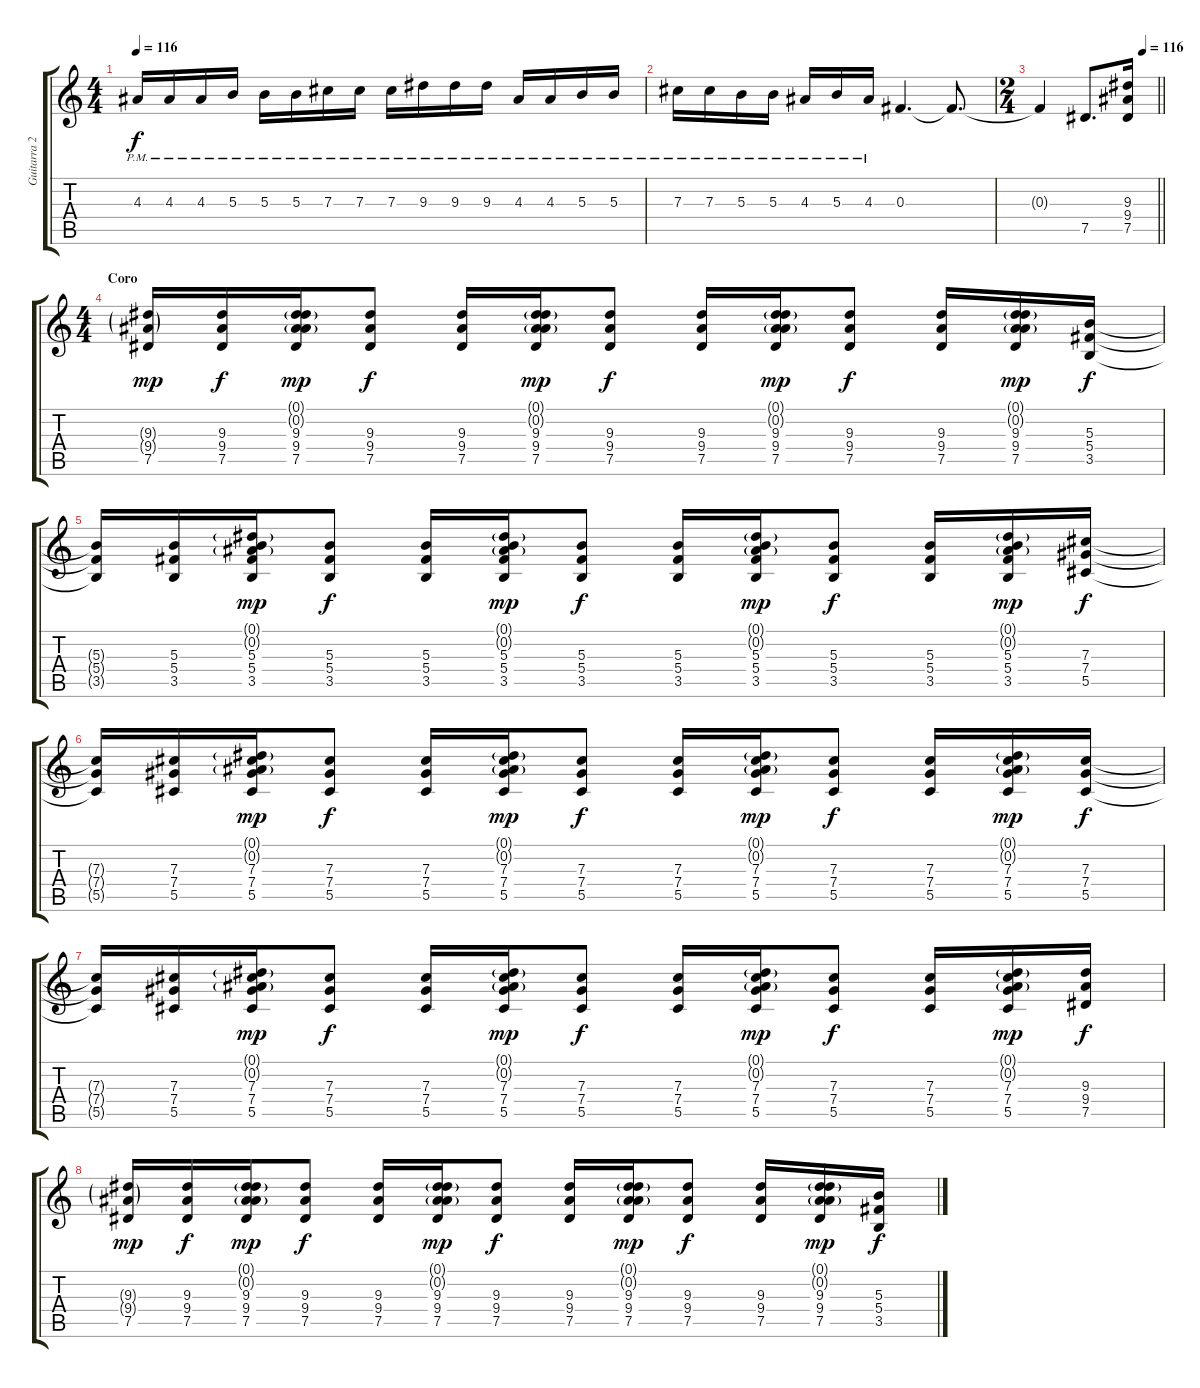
\track ("Guitarra 2" "Guitarra 2") {instrument distortionguitar}
\staff {score tabs}
\tuning (Eb4 Bb3 Gb3 Db3 Ab2 Eb2) {hide}
\ts (4 4)
\tempo 116
\clef g2
\ks c
4.3{pm}.16{dy f} 4.3{pm}.16 4.3{pm}.16 5.3{pm}.16 5.3{pm}.16 5.3{pm}.16 7.3{pm}.16 7.3{pm}.16 7.3{pm}.16 9.3{pm}.16 9.3{pm}.16 9.3{pm}.16 4.3{pm}.16 4.3{pm}.16 5.3{pm}.16 5.3{pm}.16 |
7.3{pm}.16 7.3{pm}.16 5.3{pm}.16 5.3{pm}.16 4.3{pm}.16 5.3{pm}.16 4.3{pm}.16 0.3.4{d} 0.3{t}.8{d} |
\ts (2 4)
\tempo (116 0.875)
\barLineRight lightlight
0.3{t}.4 7.5.8{d} (9.3 9.4 7.5).16 |
\ts (4 4)
\section ("" "Coro")
(9.3{g} 9.4{g} 7.5).16{dy mp} (9.3 9.4 7.5).16{dy f} (0.1{g} 0.2{g} 9.3 9.4 7.5).16{dy mp} (9.3 9.4 7.5).8{dy f} (9.3 9.4 7.5).16 (0.1{g} 0.2{g} 9.3 9.4 7.5).16{dy mp} (9.3 9.4 7.5).8{dy f} (9.3 9.4 7.5).16 (0.1{g} 0.2{g} 9.3 9.4 7.5).16{dy mp} (9.3 9.4 7.5).8{dy f} (9.3 9.4 7.5).16 (0.1{g} 0.2{g} 9.3 9.4 7.5).16{dy mp} (5.3 5.4 3.5).16{dy f} |
(5.3{t} 5.4{t} 3.5{t}).16 (5.3 5.4 3.5).16 (0.1{g} 0.2{g} 5.3 5.4 3.5).16{dy mp} (5.3 5.4 3.5).8{dy f} (5.3 5.4 3.5).16 (0.1{g} 0.2{g} 5.3 5.4 3.5).16{dy mp} (5.3 5.4 3.5).8{dy f} (5.3 5.4 3.5).16 (0.1{g} 0.2{g} 5.3 5.4 3.5).16{dy mp} (5.3 5.4 3.5).8{dy f} (5.3 5.4 3.5).16 (0.1{g} 0.2{g} 5.3 5.4 3.5).16{dy mp} (7.3 7.4 5.5).16{dy f} |
(7.3{t} 7.4{t} 5.5{t}).16 (7.3 7.4 5.5).16 (0.1{g} 0.2{g} 7.3 7.4 5.5).16{dy mp} (7.3 7.4 5.5).8{dy f} (7.3 7.4 5.5).16 (0.1{g} 0.2{g} 7.3 7.4 5.5).16{dy mp} (7.3 7.4 5.5).8{dy f} (7.3 7.4 5.5).16 (0.1{g} 0.2{g} 7.3 7.4 5.5).16{dy mp} (7.3 7.4 5.5).8{dy f} (7.3 7.4 5.5).16 (0.1{g} 0.2{g} 7.3 7.4 5.5).16{dy mp} (7.3 7.4 5.5).16{dy f} |
(7.3{t} 7.4{t} 5.5{t}).16 (7.3 7.4 5.5).16 (0.1{g} 0.2{g} 7.3 7.4 5.5).16{dy mp} (7.3 7.4 5.5).8{dy f} (7.3 7.4 5.5).16 (0.1{g} 0.2{g} 7.3 7.4 5.5).16{dy mp} (7.3 7.4 5.5).8{dy f} (7.3 7.4 5.5).16 (0.1{g} 0.2{g} 7.3 7.4 5.5).16{dy mp} (7.3 7.4 5.5).8{dy f} (7.3 7.4 5.5).16 (0.1{g} 0.2{g} 7.3 7.4 5.5).16{dy mp} (9.3 9.4 7.5).16{dy f} |
(9.3{g} 9.4{g} 7.5).16{dy mp} (9.3 9.4 7.5).16{dy f} (0.1{g} 0.2{g} 9.3 9.4 7.5).16{dy mp} (9.3 9.4 7.5).8{dy f} (9.3 9.4 7.5).16 (0.1{g} 0.2{g} 9.3 9.4 7.5).16{dy mp} (9.3 9.4 7.5).8{dy f} (9.3 9.4 7.5).16 (0.1{g} 0.2{g} 9.3 9.4 7.5).16{dy mp} (9.3 9.4 7.5).8{dy f} (9.3 9.4 7.5).16 (0.1{g} 0.2{g} 9.3 9.4 7.5).16{dy mp} (5.3 5.4 3.5).16{dy f}
